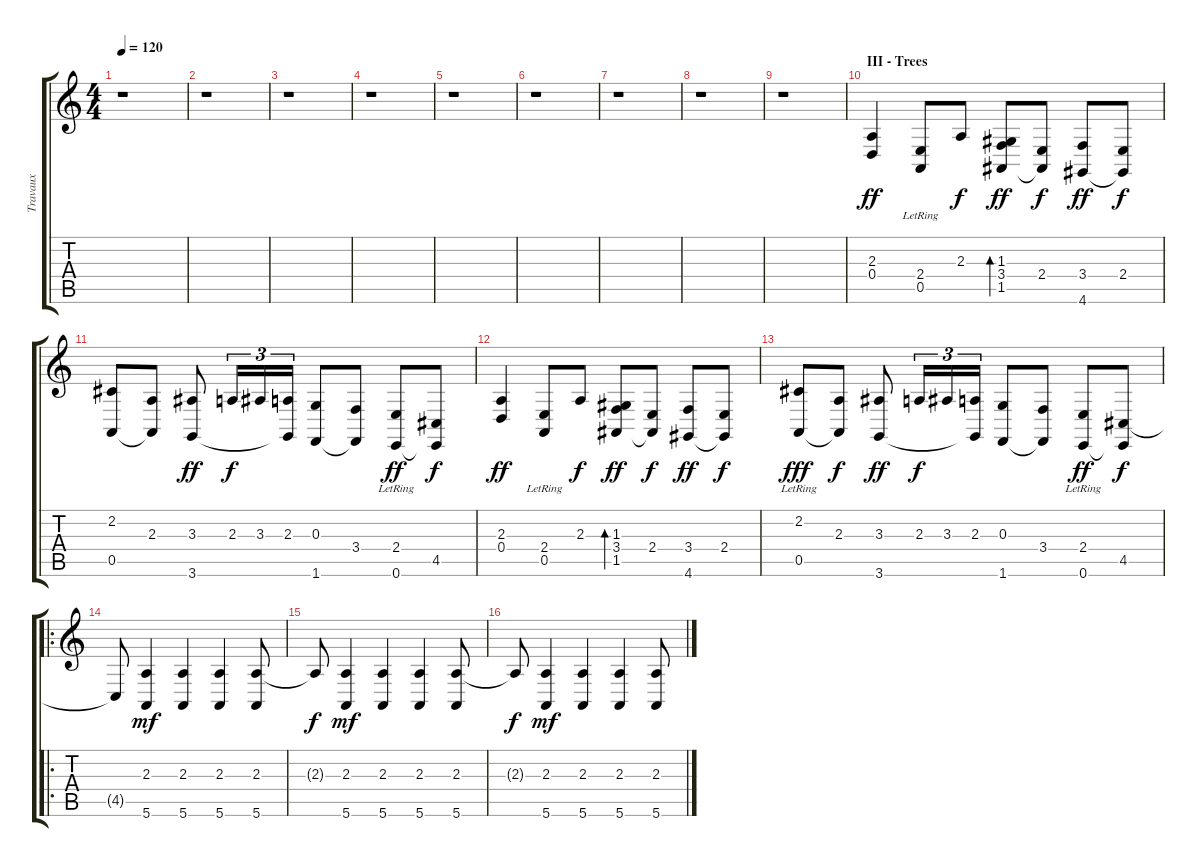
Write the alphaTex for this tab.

\track ("Travaux" "Travaux") {instrument acousticgrandpiano}
\staff {score tabs}
\tuning (E4 B3 G3 D3 A2 E2) {hide}
\ts (4 4)
\tempo 120
\clef g2
\ks c
r.1{dy f} |
r.1 |
r.1 |
r.1 |
r.1 |
r.1 |
r.1 |
r.1 |
r.1 |
\section ("" "III - Trees")
(2.3 0.4).4{dy ff volume 12 balance 6 instrument acousticgrandpiano} (2.4{lr} 0.5{lr}).8 2.3.8{dy f} (1.3 3.4 1.5).8{bd 60 dy ff} (2.4 1.5{t}).8{dy f} (3.4 4.6).8{dy ff} (2.4 4.6{t}).8{dy f} |
(2.2 0.5).8 (2.3 0.5{t}).8 (3.3 3.6).8{dy ff} 2.3.16{tu (3 2) dy f} 3.3.16{tu (3 2)} (2.3 3.6{t}).16{tu (3 2)} (0.3 1.6).8 (3.4 1.6{t}).8 (2.4{lr} 0.6).8{dy ff} (4.5 0.6{t}).8{dy f} |
(2.3 0.4).4{dy ff} (2.4{lr} 0.5{lr}).8 2.3.8{dy f} (1.3 3.4 1.5).8{bd 60 dy ff} (2.4 1.5{t}).8{dy f} (3.4 4.6).8{dy ff} (2.4 4.6{t}).8{dy f} |
(2.2 0.5{lr}).8{dy fff} (2.3 0.5{t}).8{dy f} (3.3 3.6).8{dy ff} 2.3.16{tu (3 2) dy f} 3.3.16{tu (3 2)} (2.3 3.6{t}).16{tu (3 2)} (0.3 1.6).8 (3.4 1.6{t}).8 (2.4{lr} 0.6).8{dy ff} (4.5 0.6{t}).8{dy f} |
\ro
4.5{t}.8{volume 12} (2.3 5.6).4{dy mf} (2.3 5.6).4 (2.3 5.6).4 (2.3 5.6).8 |
2.3{t}.8{dy f} (2.3 5.6).4{dy mf} (2.3 5.6).4 (2.3 5.6).4 (2.3 5.6).8 |
2.3{t}.8{dy f} (2.3 5.6).4{dy mf} (2.3 5.6).4 (2.3 5.6).4 (2.3 5.6).8
